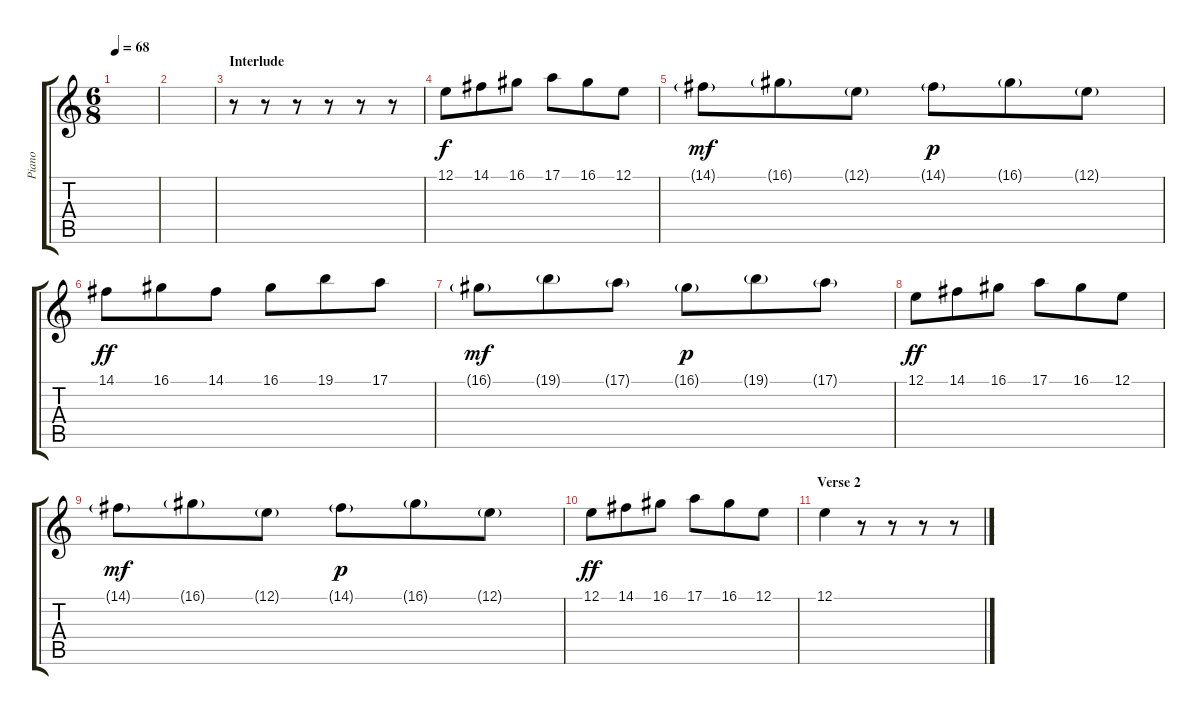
\track ("Piano" "Piano") {instrument acousticgrandpiano}
\staff {score tabs}
\tuning (E4 B3 G3 D3 A2 E2) {hide}
\ts (6 8)
\tempo 68
\clef g2
\ks c
|
|
\section ("" "Interlude")
r.8 r.8 r.8 r.8 r.8 r.8 |
12.1.8 14.1.8 16.1.8 17.1.8 16.1.8 12.1.8 |
14.1{g}.8{dy mf} 16.1{g}.8 12.1{g}.8 14.1{g}.8{dy p} 16.1{g}.8 12.1{g}.8 |
14.1.8{dy ff} 16.1.8 14.1.8 16.1.8 19.1.8 17.1.8 |
16.1{g}.8{dy mf} 19.1{g}.8 17.1{g}.8 16.1{g}.8{dy p} 19.1{g}.8 17.1{g}.8 |
12.1.8{dy ff} 14.1.8 16.1.8 17.1.8 16.1.8 12.1.8 |
14.1{g}.8{dy mf} 16.1{g}.8 12.1{g}.8 14.1{g}.8{dy p} 16.1{g}.8 12.1{g}.8 |
12.1.8{dy ff} 14.1.8 16.1.8 17.1.8 16.1.8 12.1.8 |
\section ("" "Verse 2")
12.1.4 r.8 r.8 r.8 r.8
